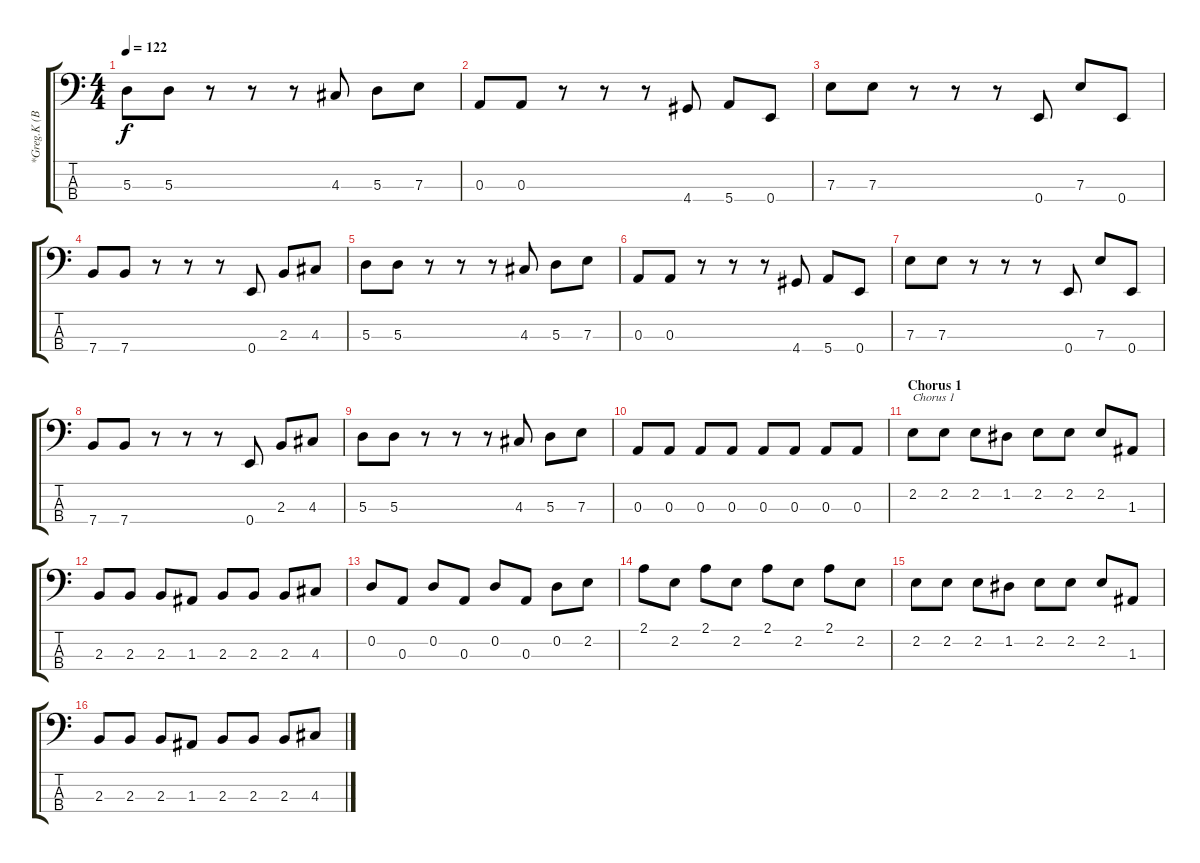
\track ("*Greg.K (Bass)" "*Greg.K (B") {instrument electricbasspick}
\staff {score tabs}
\tuning (G2 D2 A1 E1) {hide}
\ts (4 4)
\tempo 122
\clef f4
\ks c
5.3.8{dy f} 5.3.8 r.8 r.8 r.8 4.3.8 5.3.8 7.3.8 |
0.3.8 0.3.8 r.8 r.8 r.8 4.4.8 5.4.8 0.4.8 |
7.3.8 7.3.8 r.8 r.8 r.8 0.4.8 7.3.8 0.4.8 |
7.4.8 7.4.8 r.8 r.8 r.8 0.4.8 2.3.8 4.3.8 |
5.3.8 5.3.8 r.8 r.8 r.8 4.3.8 5.3.8 7.3.8 |
0.3.8 0.3.8 r.8 r.8 r.8 4.4.8 5.4.8 0.4.8 |
7.3.8 7.3.8 r.8 r.8 r.8 0.4.8 7.3.8 0.4.8 |
7.4.8 7.4.8 r.8 r.8 r.8 0.4.8 2.3.8 4.3.8 |
5.3.8 5.3.8 r.8 r.8 r.8 4.3.8 5.3.8 7.3.8 |
0.3.8 0.3.8 0.3.8 0.3.8 0.3.8 0.3.8 0.3.8 0.3.8 |
\section ("" "Chorus 1")
2.2.8{txt "Chorus 1"} 2.2.8 2.2.8 1.2.8 2.2.8 2.2.8 2.2.8 1.3.8 |
2.3.8 2.3.8 2.3.8 1.3.8 2.3.8 2.3.8 2.3.8 4.3.8 |
0.2.8 0.3.8 0.2.8 0.3.8 0.2.8 0.3.8 0.2.8 2.2.8 |
2.1.8 2.2.8 2.1.8 2.2.8 2.1.8 2.2.8 2.1.8 2.2.8 |
2.2.8 2.2.8 2.2.8 1.2.8 2.2.8 2.2.8 2.2.8 1.3.8 |
2.3.8 2.3.8 2.3.8 1.3.8 2.3.8 2.3.8 2.3.8 4.3.8
